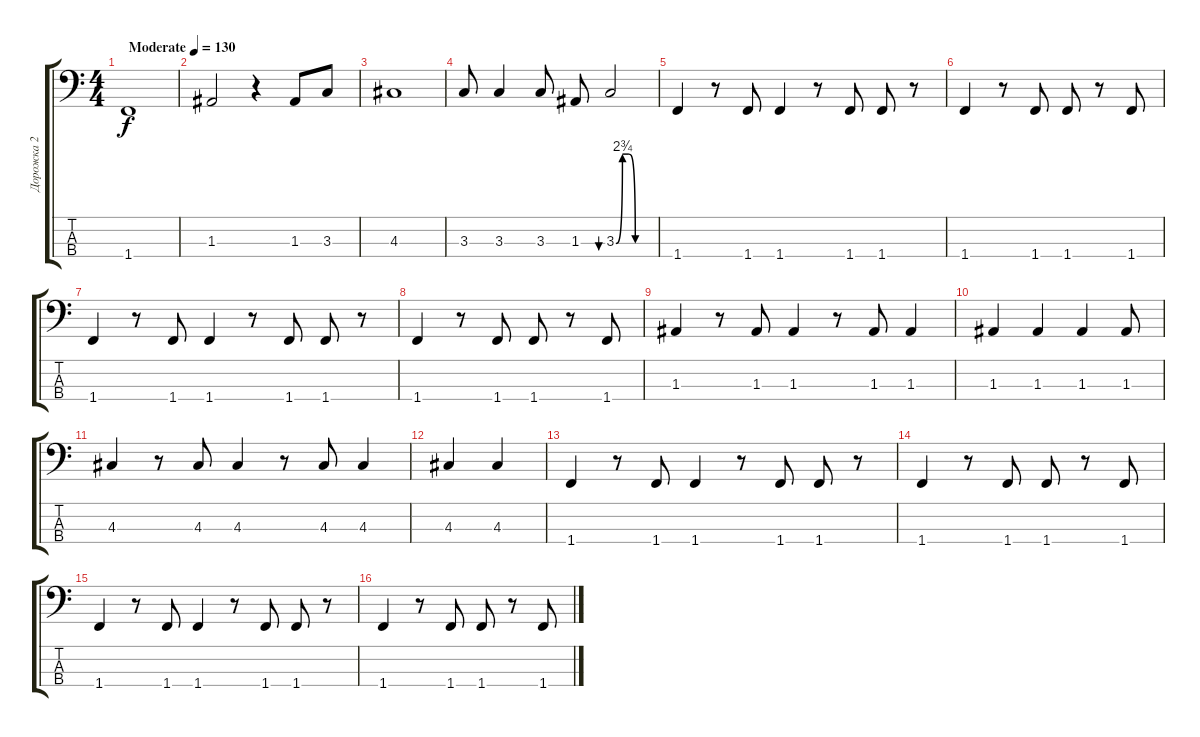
\track ("Дорожка 2" "Дорожка 2") {instrument electricbassfinger}
\staff {score tabs}
\tuning (G2 D2 A1 E1) {hide}
\ts (4 4)
\tempo (130 "Moderate")
\clef f4
\ks c
1.4.1{dy f instrument electricbassfinger} |
1.3.2 r.4 1.3.8 3.3.8 |
4.3.1 |
3.3.8 3.3.4 3.3.8 1.3.8 3.3{be (custom 0 0 10 11 20 11 30 0 60 0)}.2{bu 60} |
1.4.4 r.8 1.4.8 1.4.4 r.8 1.4.8 1.4.8 r.8 |
1.4.4 r.8 1.4.8 1.4.8 r.8 1.4.8 |
1.4.4 r.8 1.4.8 1.4.4 r.8 1.4.8 1.4.8 r.8 |
1.4.4 r.8 1.4.8 1.4.8 r.8 1.4.8 |
1.3.4 r.8 1.3.8 1.3.4 r.8 1.3.8 1.3.4 |
1.3.4 1.3.4 1.3.4 1.3.8 |
4.3.4 r.8 4.3.8 4.3.4 r.8 4.3.8 4.3.4 |
4.3.4 4.3.4 |
1.4.4 r.8 1.4.8 1.4.4 r.8 1.4.8 1.4.8 r.8 |
1.4.4 r.8 1.4.8 1.4.8 r.8 1.4.8 |
1.4.4 r.8 1.4.8 1.4.4 r.8 1.4.8 1.4.8 r.8 |
1.4.4 r.8 1.4.8 1.4.8 r.8 1.4.8
